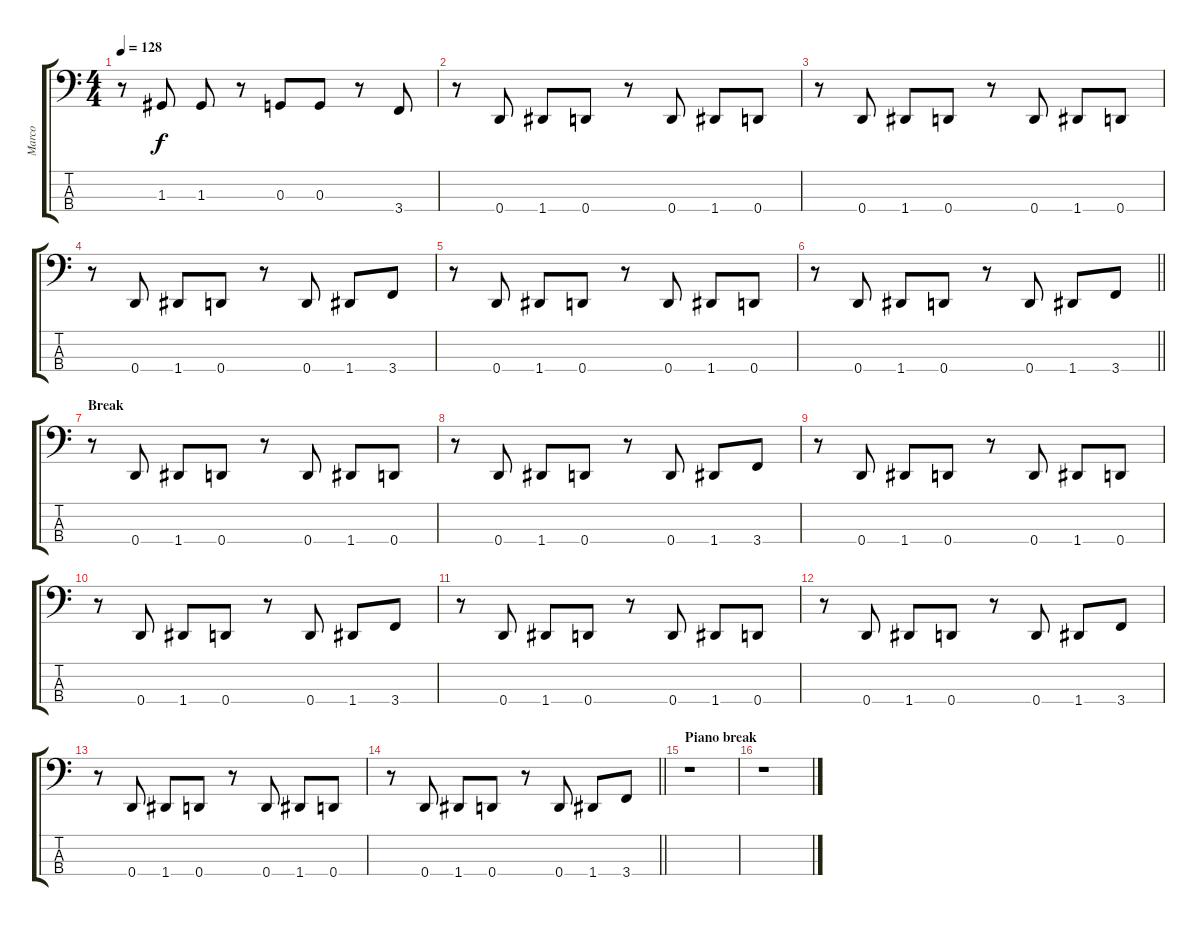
\track ("Marco" "Marco") {instrument electricbassfinger}
\staff {score tabs}
\tuning (F2 C2 G1 D1) {hide}
\ts (4 4)
\tempo 128
\clef f4
\ks c
r.8{dy f} 1.3.8 1.3.8 r.8 0.3.8 0.3.8 r.8 3.4.8 |
r.8 0.4.8 1.4.8 0.4.8 r.8 0.4.8 1.4.8 0.4.8 |
r.8 0.4.8 1.4.8 0.4.8 r.8 0.4.8 1.4.8 0.4.8 |
r.8 0.4.8 1.4.8 0.4.8 r.8 0.4.8 1.4.8 3.4.8 |
r.8 0.4.8 1.4.8 0.4.8 r.8 0.4.8 1.4.8 0.4.8 |
\barLineRight lightlight
r.8 0.4.8 1.4.8 0.4.8 r.8 0.4.8 1.4.8 3.4.8 |
\section ("" "Break")
r.8 0.4.8 1.4.8 0.4.8 r.8 0.4.8 1.4.8 0.4.8 |
r.8 0.4.8 1.4.8 0.4.8 r.8 0.4.8 1.4.8 3.4.8 |
r.8 0.4.8 1.4.8 0.4.8 r.8 0.4.8 1.4.8 0.4.8 |
r.8 0.4.8 1.4.8 0.4.8 r.8 0.4.8 1.4.8 3.4.8 |
r.8 0.4.8 1.4.8 0.4.8 r.8 0.4.8 1.4.8 0.4.8 |
r.8 0.4.8 1.4.8 0.4.8 r.8 0.4.8 1.4.8 3.4.8 |
r.8 0.4.8 1.4.8 0.4.8 r.8 0.4.8 1.4.8 0.4.8 |
\barLineRight lightlight
r.8 0.4.8 1.4.8 0.4.8 r.8 0.4.8 1.4.8 3.4.8 |
\section ("" "Piano break")
r.1 |
r.1
